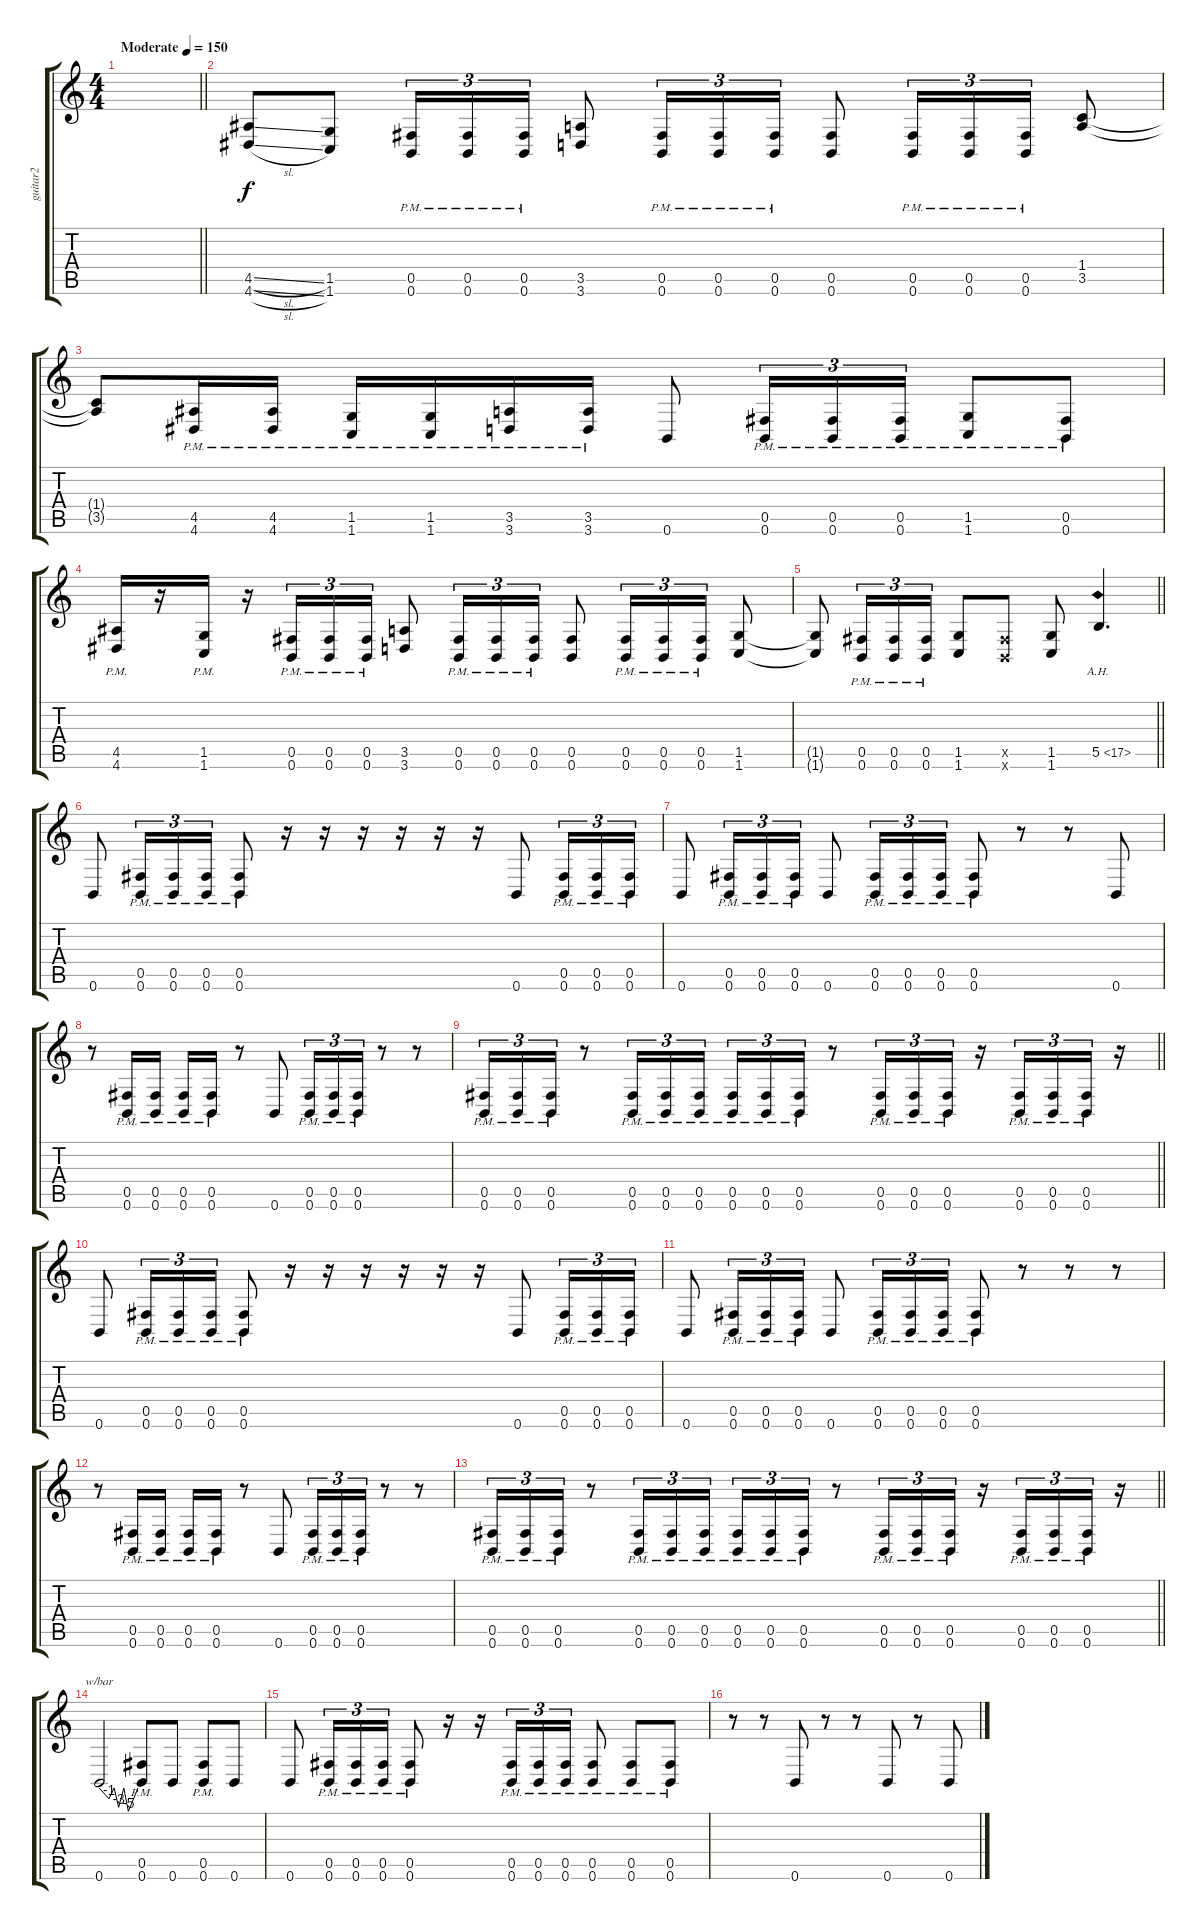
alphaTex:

\track ("guitar2" "guitar2") {instrument distortionguitar}
\staff {score tabs}
\tuning (Db4 Ab3 E3 B2 Gb2 B1) {hide}
\ts (4 4)
\tempo (150 "Moderate")
\clef g2
\barLineRight lightlight
\ks c
|
\section ("" "")
(4.5{sl} 4.6{sl}).8 (1.5 1.6).8 (0.5{pm} 0.6{pm}).16{tu (3 2)} (0.5{pm} 0.6{pm}).16{tu (3 2)} (0.5{pm} 0.6{pm}).16{tu (3 2)} (3.5 3.6).8 (0.5{pm} 0.6{pm}).16{tu (3 2)} (0.5{pm} 0.6{pm}).16{tu (3 2)} (0.5{pm} 0.6{pm}).16{tu (3 2)} (0.5 0.6).8 (0.5{pm} 0.6{pm}).16{tu (3 2)} (0.5{pm} 0.6{pm}).16{tu (3 2)} (0.5{pm} 0.6{pm}).16{tu (3 2)} (1.4 3.5).8 |
(1.4{t} 3.5{t}).8 (4.5{pm} 4.6{pm}).16 (4.5{pm} 4.6{pm}).16 (1.5{pm} 1.6{pm}).16 (1.5{pm} 1.6{pm}).16 (3.5{pm} 3.6{pm}).16 (3.5{pm} 3.6{pm}).16 0.6.8 (0.5{pm} 0.6{pm}).16{tu (3 2)} (0.5{pm} 0.6{pm}).16{tu (3 2)} (0.5{pm} 0.6{pm}).16{tu (3 2)} (1.5{pm} 1.6{pm}).8 (0.5{pm} 0.6{pm}).8 |
(4.5{pm} 4.6{pm}).16 r.16 (1.5{pm} 1.6{pm}).16 r.16 (0.5{pm} 0.6{pm}).16{tu (3 2)} (0.5{pm} 0.6{pm}).16{tu (3 2)} (0.5{pm} 0.6{pm}).16{tu (3 2)} (3.5 3.6).8 (0.5{pm} 0.6{pm}).16{tu (3 2)} (0.5{pm} 0.6{pm}).16{tu (3 2)} (0.5{pm} 0.6{pm}).16{tu (3 2)} (0.5 0.6).8 (0.5{pm} 0.6{pm}).16{tu (3 2)} (0.5{pm} 0.6{pm}).16{tu (3 2)} (0.5{pm} 0.6{pm}).16{tu (3 2)} (1.5 1.6).8 |
\barLineRight lightlight
(1.5{t} 1.6{t}).8 (0.5{pm} 0.6{pm}).16{tu (3 2)} (0.5{pm} 0.6{pm}).16{tu (3 2)} (0.5{pm} 0.6{pm}).16{tu (3 2)} (1.5 1.6).8 (0.5{x} 0.6{x}).8 (1.5 1.6).8 5.5{ah 12}.4{d} |
\section ("" "")
0.6.8 (0.5{pm} 0.6{pm}).16{tu (3 2)} (0.5{pm} 0.6{pm}).16{tu (3 2)} (0.5{pm} 0.6{pm}).16{tu (3 2)} (0.5{pm} 0.6{pm}).8 r.16 r.16 r.16 r.16 r.16 r.16 0.6.8 (0.5{pm} 0.6{pm}).16{tu (3 2)} (0.5{pm} 0.6{pm}).16{tu (3 2)} (0.5{pm} 0.6{pm}).16{tu (3 2)} |
0.6.8 (0.5{pm} 0.6{pm}).16{tu (3 2)} (0.5{pm} 0.6{pm}).16{tu (3 2)} (0.5{pm} 0.6{pm}).16{tu (3 2)} 0.6.8 (0.5{pm} 0.6{pm}).16{tu (3 2)} (0.5{pm} 0.6{pm}).16{tu (3 2)} (0.5{pm} 0.6{pm}).16{tu (3 2)} (0.5{pm} 0.6{pm}).8 r.8 r.8 0.6.8 |
r.8 (0.5{pm} 0.6{pm}).16 (0.5{pm} 0.6{pm}).16 (0.5{pm} 0.6{pm}).16 (0.5{pm} 0.6{pm}).16 r.8 0.6.8 (0.5{pm} 0.6{pm}).16{tu (3 2)} (0.5{pm} 0.6{pm}).16{tu (3 2)} (0.5{pm} 0.6{pm}).16{tu (3 2)} r.8 r.8 |
\barLineRight lightlight
(0.5{pm} 0.6{pm}).16{tu (3 2)} (0.5{pm} 0.6{pm}).16{tu (3 2)} (0.5{pm} 0.6{pm}).16{tu (3 2)} r.8 (0.5{pm} 0.6{pm}).16{tu (3 2)} (0.5{pm} 0.6{pm}).16{tu (3 2)} (0.5{pm} 0.6{pm}).16{tu (3 2) beam splitsecondary} (0.5{pm} 0.6{pm}).16{tu (3 2)} (0.5{pm} 0.6{pm}).16{tu (3 2)} (0.5{pm} 0.6{pm}).16{tu (3 2)} r.8 (0.5{pm} 0.6{pm}).16{tu (3 2)} (0.5{pm} 0.6{pm}).16{tu (3 2)} (0.5{pm} 0.6{pm}).16{tu (3 2)} r.16 (0.5{pm} 0.6{pm}).16{tu (3 2)} (0.5{pm} 0.6{pm}).16{tu (3 2)} (0.5{pm} 0.6{pm}).16{tu (3 2)} r.16 |
0.6.8 (0.5{pm} 0.6{pm}).16{tu (3 2)} (0.5{pm} 0.6{pm}).16{tu (3 2)} (0.5{pm} 0.6{pm}).16{tu (3 2)} (0.5{pm} 0.6{pm}).8 r.16 r.16 r.16 r.16 r.16 r.16 0.6.8 (0.5{pm} 0.6{pm}).16{tu (3 2)} (0.5{pm} 0.6{pm}).16{tu (3 2)} (0.5{pm} 0.6{pm}).16{tu (3 2)} |
0.6.8 (0.5{pm} 0.6{pm}).16{tu (3 2)} (0.5{pm} 0.6{pm}).16{tu (3 2)} (0.5{pm} 0.6{pm}).16{tu (3 2)} 0.6.8 (0.5{pm} 0.6{pm}).16{tu (3 2)} (0.5{pm} 0.6{pm}).16{tu (3 2)} (0.5{pm} 0.6{pm}).16{tu (3 2)} (0.5{pm} 0.6{pm}).8 r.8 r.8 r.8 |
r.8 (0.5{pm} 0.6{pm}).16 (0.5{pm} 0.6{pm}).16 (0.5{pm} 0.6{pm}).16 (0.5{pm} 0.6{pm}).16 r.8 0.6.8 (0.5{pm} 0.6{pm}).16{tu (3 2)} (0.5{pm} 0.6{pm}).16{tu (3 2)} (0.5{pm} 0.6{pm}).16{tu (3 2)} r.8 r.8 |
\barLineRight lightlight
(0.5{pm} 0.6{pm}).16{tu (3 2)} (0.5{pm} 0.6{pm}).16{tu (3 2)} (0.5{pm} 0.6{pm}).16{tu (3 2)} r.8 (0.5{pm} 0.6{pm}).16{tu (3 2)} (0.5{pm} 0.6{pm}).16{tu (3 2)} (0.5{pm} 0.6{pm}).16{tu (3 2) beam splitsecondary} (0.5{pm} 0.6{pm}).16{tu (3 2)} (0.5{pm} 0.6{pm}).16{tu (3 2)} (0.5{pm} 0.6{pm}).16{tu (3 2)} r.8 (0.5{pm} 0.6{pm}).16{tu (3 2)} (0.5{pm} 0.6{pm}).16{tu (3 2)} (0.5{pm} 0.6{pm}).16{tu (3 2)} r.16 (0.5{pm} 0.6{pm}).16{tu (3 2)} (0.5{pm} 0.6{pm}).16{tu (3 2)} (0.5{pm} 0.6{pm}).16{tu (3 2)} r.16 |
\section ("" "")
0.6.2{tbe (custom default 0 0 15 -4 23 0 30 -12 38 0 45 -20 60 0)} (0.5{pm} 0.6{pm}).8 0.6.8 (0.5{pm} 0.6{pm}).8 0.6.8 |
0.6.8 (0.5{pm} 0.6{pm}).16{tu (3 2)} (0.5{pm} 0.6{pm}).16{tu (3 2)} (0.5{pm} 0.6{pm}).16{tu (3 2)} (0.5{pm} 0.6{pm}).8 r.16 r.16 (0.5{pm} 0.6{pm}).16{tu (3 2)} (0.5{pm} 0.6{pm}).16{tu (3 2)} (0.5{pm} 0.6{pm}).16{tu (3 2)} (0.5{pm} 0.6{pm}).8 (0.5{pm} 0.6{pm}).8 (0.5{pm} 0.6{pm}).8 |
r.8 r.8 0.6.8 r.8 r.8 0.6.8 r.8 0.6.8
